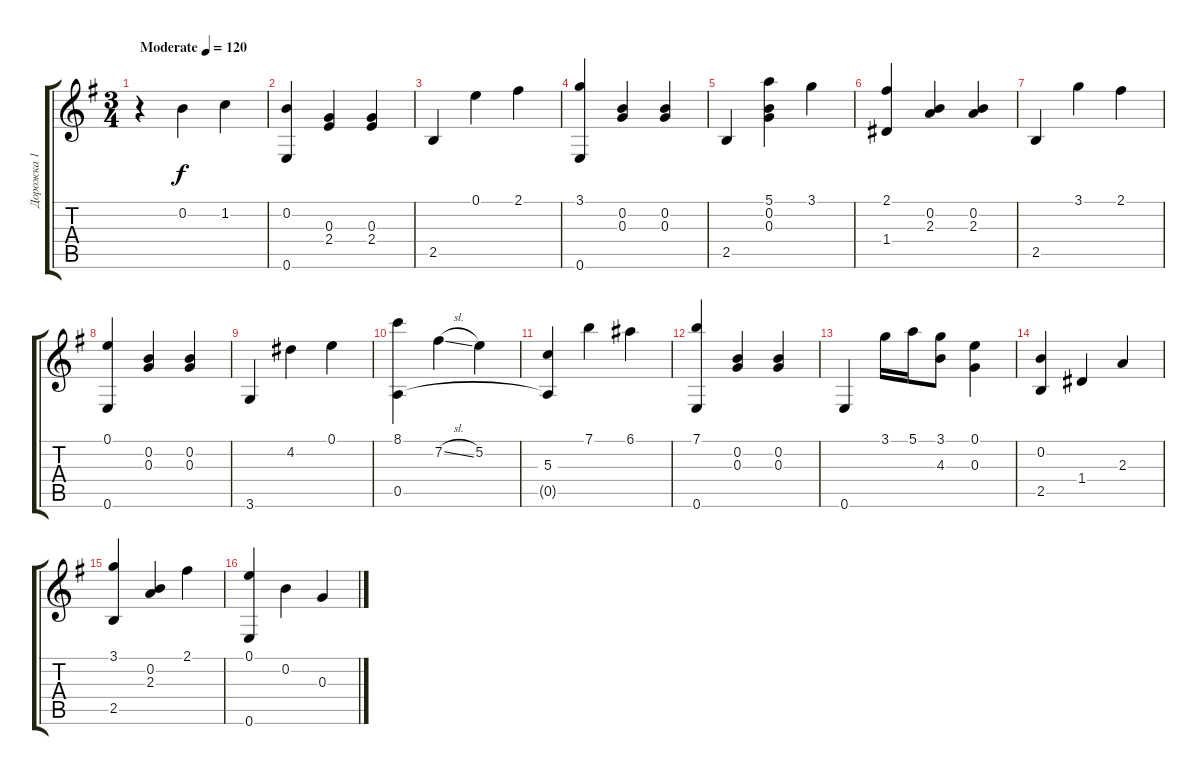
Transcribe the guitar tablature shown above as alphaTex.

\track ("Дорожка 1" "Дорожка 1") {instrument acousticguitarsteel}
\staff {score tabs}
\tuning (E4 B3 G3 D3 A2 E2) {hide}
\ts (3 4)
\tempo (120 "Moderate")
\clef g2
\ks g
r.4{dy f instrument acousticguitarsteel} 0.2.4 1.2.4 |
(0.2 0.6).4 (0.3 2.4).4 (0.3 2.4).4 |
2.5.4 0.1.4 2.1.4 |
(3.1 0.6).4 (0.2 0.3).4 (0.2 0.3).4 |
2.5.4 (5.1 0.2 0.3).4 3.1.4 |
(2.1 1.4).4 (0.2 2.3).4 (0.2 2.3).4 |
2.5.4 3.1.4 2.1.4 |
(0.1 0.6).4 (0.2 0.3).4 (0.2 0.3).4 |
3.6.4 4.2.4 0.1.4 |
(8.1 0.5).4 7.2{sl}.4 5.2.4 |
(5.3 0.5{t}).4 7.1.4 6.1.4 |
(7.1 0.6).4 (0.2 0.3).4 (0.2 0.3).4 |
0.6.4 3.1.16 5.1.16 (3.1 4.3).8 (0.1 0.3).4 |
(0.2 2.5).4 1.4.4 2.3.4 |
(3.1 2.5).4 (0.2 2.3).4 2.1.4 |
(0.1 0.6).4 0.2.4 0.3.4
